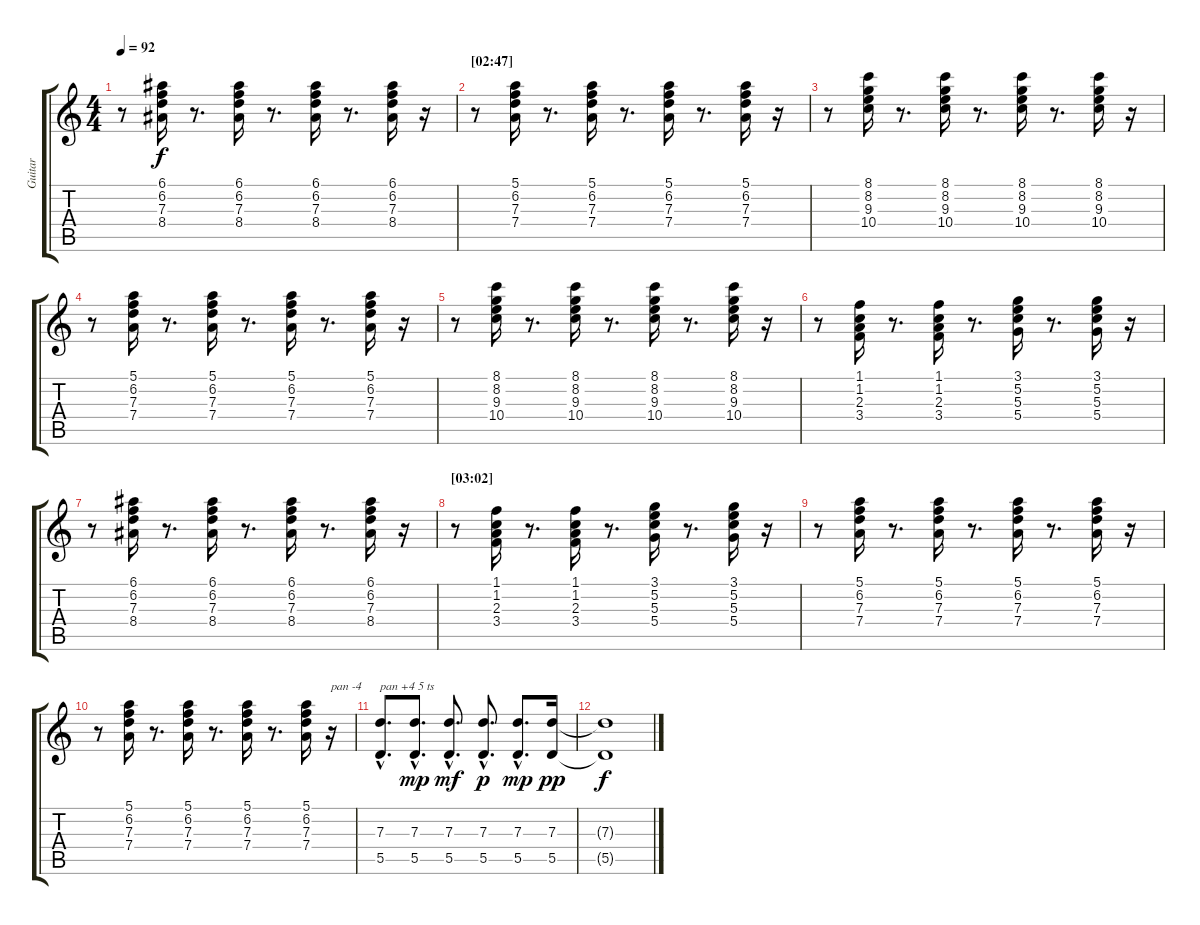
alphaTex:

\track ("Guitar" "Guitar") {instrument electricguitarmuted}
\staff {score tabs}
\tuning (E4 B3 G3 D3 A2 E2) {hide}
\ts (4 4)
\tempo 92
\clef g2
\ks c
r.8{dy f} (6.1 6.2 7.3 8.4).16 r.8{d} (6.1 6.2 7.3 8.4).16 r.8{d} (6.1 6.2 7.3 8.4).16 r.8{d} (6.1 6.2 7.3 8.4).16 r.16 |
\section ("" "[02:47]")
r.8 (5.1 6.2 7.3 7.4).16 r.8{d} (5.1 6.2 7.3 7.4).16 r.8{d} (5.1 6.2 7.3 7.4).16 r.8{d} (5.1 6.2 7.3 7.4).16 r.16 |
r.8 (8.1 8.2 9.3 10.4).16 r.8{d} (8.1 8.2 9.3 10.4).16 r.8{d} (8.1 8.2 9.3 10.4).16 r.8{d} (8.1 8.2 9.3 10.4).16 r.16 |
r.8 (5.1 6.2 7.3 7.4).16 r.8{d} (5.1 6.2 7.3 7.4).16 r.8{d} (5.1 6.2 7.3 7.4).16 r.8{d} (5.1 6.2 7.3 7.4).16 r.16 |
r.8 (8.1 8.2 9.3 10.4).16 r.8{d} (8.1 8.2 9.3 10.4).16 r.8{d} (8.1 8.2 9.3 10.4).16 r.8{d} (8.1 8.2 9.3 10.4).16 r.16 |
r.8 (1.1 1.2 2.3 3.4).16 r.8{d} (1.1 1.2 2.3 3.4).16 r.8{d} (3.1 5.2 5.3 5.4).16 r.8{d} (3.1 5.2 5.3 5.4).16 r.16 |
r.8 (6.1 6.2 7.3 8.4).16 r.8{d} (6.1 6.2 7.3 8.4).16 r.8{d} (6.1 6.2 7.3 8.4).16 r.8{d} (6.1 6.2 7.3 8.4).16 r.16 |
\section ("" "[03:02]")
r.8 (1.1 1.2 2.3 3.4).16 r.8{d} (1.1 1.2 2.3 3.4).16 r.8{d} (3.1 5.2 5.3 5.4).16 r.8{d} (3.1 5.2 5.3 5.4).16 r.16 |
r.8{volume 6} (5.1 6.2 7.3 7.4).16 r.8{d} (5.1 6.2 7.3 7.4).16 r.8{d} (5.1 6.2 7.3 7.4).16 r.8{d} (5.1 6.2 7.3 7.4).16 r.16 |
r.8 (5.1 6.2 7.3 7.4).16 r.8{d} (5.1 6.2 7.3 7.4).16 r.8{d} (5.1 6.2 7.3 7.4).16 r.8{d} (5.1 6.2 7.3 7.4).16 r.16{txt "pan -4" balance 4} |
\section ("" "")
(7.3{hac} 5.5{hac}).8{d txt "pan +4 5 ts" balance 12} (7.3{hac} 5.5{hac}).8{d dy mp} (7.3{hac} 5.5{hac}).8{d dy mf} (7.3{hac} 5.5{hac}).8{d dy p} (7.3{hac} 5.5{hac}).8{d dy mp} (7.3 5.5).16{dy pp} |
(7.3{t} 5.5{t}).1{dy f}
